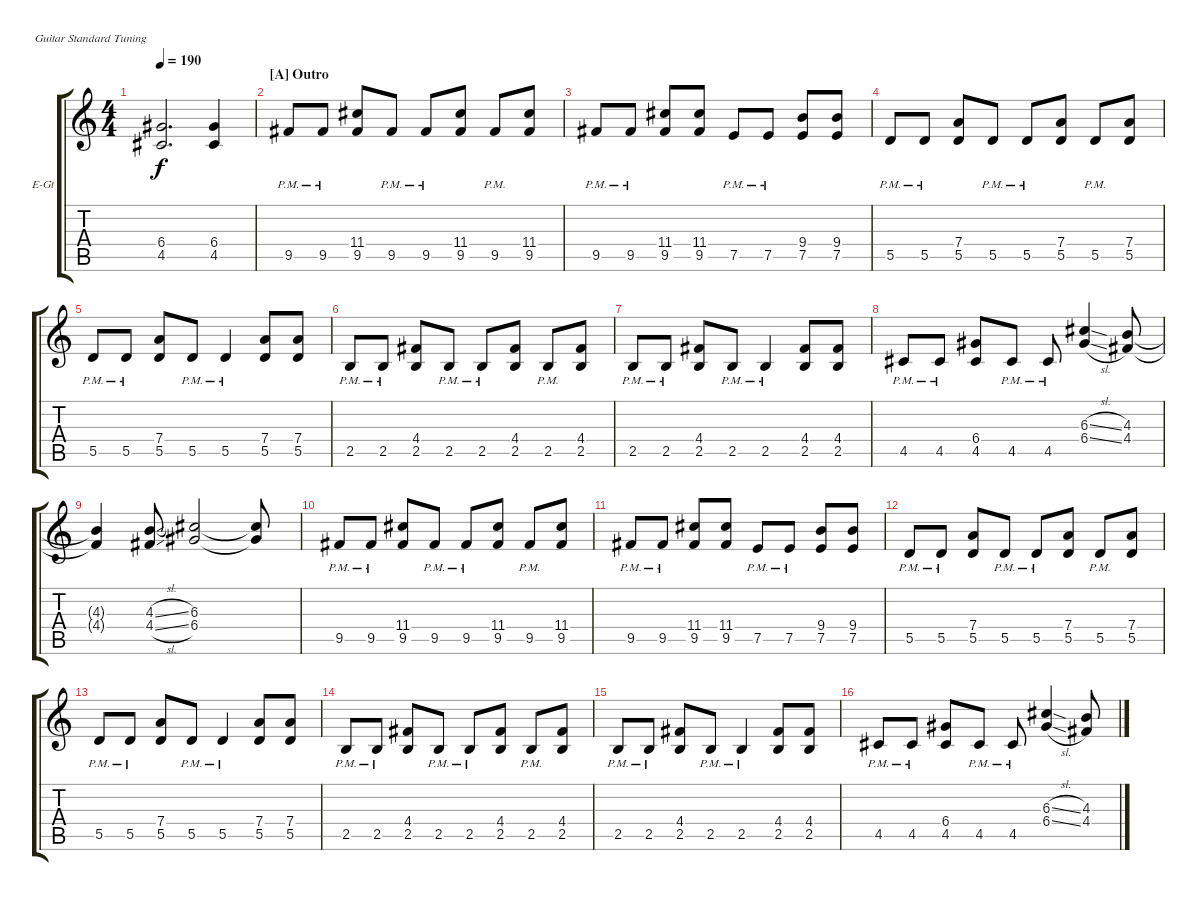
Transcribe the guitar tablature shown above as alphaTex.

\bracketExtendMode groupsimilarinstruments
\firstSystemTrackNameOrientation horizontal
\otherSystemsTrackNameOrientation horizontal
\track ("Rhythm guitar 2" "E-Gt") {instrument distortionguitar}
\staff {score tabs}
\tuning (E4 B3 G3 D3 A2 E2)
\ts (4 4)
\tempo 190
\clef g2
\ks c
(6.4{t} 4.5{t}).2{d dy f} (4.5 6.4).4 |
\section ("A" "Outro")
9.5{pm}.8 9.5{pm}.8 (11.4 9.5).8 9.5{pm}.8 9.5{pm}.8 (11.4 9.5).8 9.5{pm}.8 (11.4 9.5).8 |
9.5{pm}.8 9.5{pm}.8 (11.4 9.5).8 (11.4 9.5).8 7.5{pm}.8 7.5{pm}.8 (9.4 7.5).8 (9.4 7.5).8 |
5.5{pm}.8 5.5{pm}.8 (7.4 5.5).8 5.5{pm}.8 5.5{pm}.8 (7.4 5.5).8 5.5{pm}.8 (7.4 5.5).8 |
5.5{pm}.8 5.5{pm}.8 (7.4 5.5).8 5.5{pm}.8 5.5{pm}.4 (7.4 5.5).8 (7.4 5.5).8 |
2.5{pm}.8 2.5{pm}.8 (4.4 2.5).8 2.5{pm}.8 2.5{pm}.8 (4.4 2.5).8 2.5{pm}.8 (4.4 2.5).8 |
2.5{pm}.8 2.5{pm}.8 (4.4 2.5).8 2.5{pm}.8 2.5{pm}.4 (4.4 2.5).8 (4.4 2.5).8 |
4.5{pm}.8 4.5{pm}.8 (6.4 4.5).8 4.5{pm}.8 4.5{pm}.8 (6.3{sl} 6.4{sl}).4 (4.3 4.4).8 |
(4.3{t} 4.4{t}).4 (4.4{sl} 4.3{sl}).8 (6.3 6.4).2 (6.4{t} 6.3{t}).8 |
9.5{pm}.8 9.5{pm}.8 (11.4 9.5).8 9.5{pm}.8 9.5{pm}.8 (11.4 9.5).8 9.5{pm}.8 (11.4 9.5).8 |
9.5{pm}.8 9.5{pm}.8 (11.4 9.5).8 (11.4 9.5).8 7.5{pm}.8 7.5{pm}.8 (9.4 7.5).8 (9.4 7.5).8 |
5.5{pm}.8 5.5{pm}.8 (7.4 5.5).8 5.5{pm}.8 5.5{pm}.8 (7.4 5.5).8 5.5{pm}.8 (7.4 5.5).8 |
5.5{pm}.8 5.5{pm}.8 (7.4 5.5).8 5.5{pm}.8 5.5{pm}.4 (7.4 5.5).8 (7.4 5.5).8 |
2.5{pm}.8 2.5{pm}.8 (4.4 2.5).8 2.5{pm}.8 2.5{pm}.8 (4.4 2.5).8 2.5{pm}.8 (4.4 2.5).8 |
2.5{pm}.8 2.5{pm}.8 (4.4 2.5).8 2.5{pm}.8 2.5{pm}.4 (4.4 2.5).8 (4.4 2.5).8 |
4.5{pm}.8 4.5{pm}.8 (6.4 4.5).8 4.5{pm}.8 4.5{pm}.8 (6.3{sl} 6.4{sl}).4 (4.3 4.4).8
